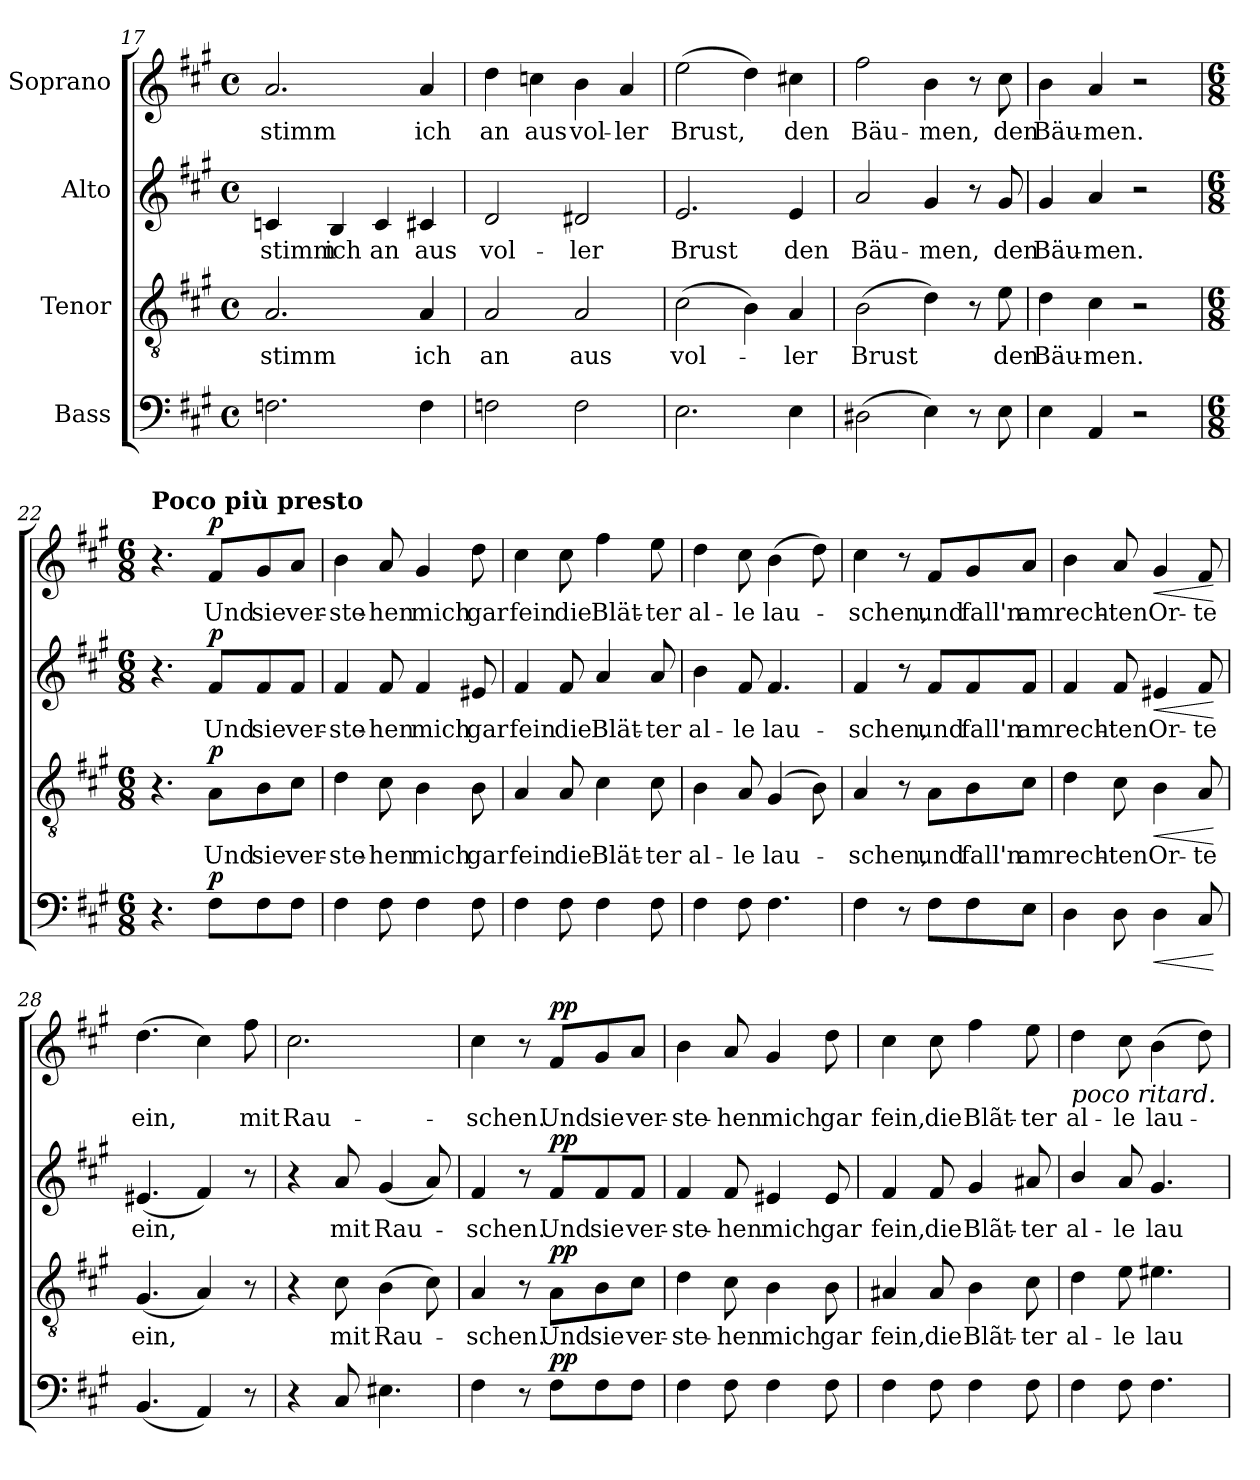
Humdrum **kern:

**kern	**dynam	**kern	**text	**dynam	**kern	**text	**dynam	**kern	**text	**dynam
*part4	*part4	*part3	*part3	*part3	*part2	*part2	*part2	*part1	*part1	*part1
*staff4	*staff4	*staff3	*staff3	*staff3	*staff2	*staff2	*staff2	*staff1	*staff1	*staff1
*I"Bass	*	*I"Tenor	*	*	*I"Alto	*	*	*I"Soprano	*	*
!!LO:LB:g=z
*clefF4	*	*clefGv2	*	*	*clefG2	*	*	*clefG2	*	*
*k[f#c#g#]	*	*k[f#c#g#]	*	*	*k[f#c#g#]	*	*	*k[f#c#g#]	*	*
*M4/4	*	*M4/4	*	*	*M4/4	*	*	*M4/4	*	*
*met(c)	*	*met(c)	*	*	*met(c)	*	*	*met(c)	*	*
=17	=17	=17	=17	=17	=17	=17	=17	=17	=17	=17
!	!	!	!LO:LY:b	!	!	!LO:LY:b	!	!	!LO:LY:b	!
2.Fn\	.	2.A/	stimm	.	4cn/	stimm	.	2.a/	stimm	.
!	!	!	!	!	!	!LO:LY:b	!	!	!	!
.	.	.	.	.	4B/	ich	.	.	.	.
!	!	!	!	!	!	!LO:LY:b	!	!	!	!
.	.	.	.	.	4c/	an	.	.	.	.
!	!	!	!LO:LY:b	!	!	!LO:LY:b	!	!	!LO:LY:b	!
4F\	.	4A/	ich	.	4c#X/	aus	.	4a/	ich	.
=18	=18	=18	=18	=18	=18	=18	=18	=18	=18	=18
!	!	!	!LO:LY:b	!	!	!LO:LY:b	!	!	!LO:LY:b	!
2Fn\	.	2A/	an	.	2d/	vol-	.	4dd\	an	.
!	!	!	!	!	!	!	!	!	!LO:LY:b	!
.	.	.	.	.	.	.	.	4ccn\	aus	.
!	!	!	!LO:LY:b	!	!	!LO:LY:b	!	!	!LO:LY:b	!
2F\	.	2A/	aus	.	2d#X/	-ler	.	4b\	vol-	.
!	!	!	!	!	!	!	!	!	!LO:LY:b	!
.	.	.	.	.	.	.	.	4a/	-ler	.
=19	=19	=19	=19	=19	=19	=19	=19	=19	=19	=19
!	!	!	!LO:LY:b	!	!	!LO:LY:b	!	!	!LO:LY:b	!
2.E\	.	(2c#\	vol-	.	2.e/	Brust	.	(2ee\	Brust,	.
.	.	4B\)	.	.	.	.	.	4dd\)	.	.
!	!	!	!LO:LY:b	!	!	!LO:LY:b	!	!	!LO:LY:b	!
4E\	.	4A/	-ler	.	4e/	den	.	4cc#X\	den	.
=20	=20	=20	=20	=20	=20	=20	=20	=20	=20	=20
!	!	!	!LO:LY:b	!	!	!LO:LY:b	!	!	!LO:LY:b	!
(2D#X\	.	(2B\	Brust	.	2a/	Bäu-	.	2ff#\	Bäu-	.
!	!	!	!	!	!	!LO:LY:b	!	!	!LO:LY:b	!
4E\)	.	4d\)	.	.	4g#/	-men,	.	4b\	-men,	.
8r	.	8r	.	.	8r	.	.	8r	.	.
!	!	!	!LO:LY:b	!	!	!LO:LY:b	!	!	!LO:LY:b	!
8E\	.	8e\	den	.	8g#/	den	.	8cc#\	den	.
=21	=21	=21	=21	=21	=21	=21	=21	=21	=21	=21
!	!	!	!LO:LY:b	!	!	!LO:LY:b	!	!	!LO:LY:b	!
4E\	.	4d\	Bäu-	.	4g#/	Bäu-	.	4b\	Bäu-	.
!	!	!	!LO:LY:b	!	!	!LO:LY:b	!	!	!LO:LY:b	!
4AA/	.	4c#\	-men.	.	4a/	-men.	.	4a/	-men.	.
2r	.	2r	.	.	2r	.	.	2r	.	.
!!LO:LB:g=z
=22	=22	=22	=22	=22	=22	=22	=22	=22	=22	=22
*M6/8	*	*M6/8	*	*	*M6/8	*	*	*M6/8	*	*
!	!	!	!	!	!	!	!	!LO:TX:a:B:t=Poco più presto	!	!
4.r	.	4.r	.	.	4.r	.	.	4.r	.	.
!	!LO:DY:a	!	!LO:LY:b	!LO:DY:a	!	!LO:LY:b	!LO:DY:a	!	!LO:LY:b	!LO:DY:a
8F#\L	p	8A\L	Und	p	8f#/L	Und	p	8f#/L	Und	p
!	!	!	!LO:LY:b	!	!	!LO:LY:b	!	!	!LO:LY:b	!
8F#\	.	8B\	sie	.	8f#/	sie	.	8g#/	sie	.
!	!	!	!LO:LY:b	!	!	!LO:LY:b	!	!	!LO:LY:b	!
8F#\J	.	8c#\J	ver-	.	8f#/J	ver-	.	8a/J	ver-	.
=23	=23	=23	=23	=23	=23	=23	=23	=23	=23	=23
!	!	!	!LO:LY:b	!	!	!LO:LY:b	!	!	!LO:LY:b	!
4F#\	.	4d\	-ste-	.	4f#/	-ste-	.	4b\	-ste-	.
!	!	!	!LO:LY:b	!	!	!LO:LY:b	!	!	!LO:LY:b	!
8F#\	.	8c#\	-hen	.	8f#/	-hen	.	8a/	-hen	.
!	!	!	!LO:LY:b	!	!	!LO:LY:b	!	!	!LO:LY:b	!
4F#\	.	4B\	mich	.	4f#/	mich	.	4g#/	mich	.
!	!	!	!LO:LY:b	!	!	!LO:LY:b	!	!	!LO:LY:b	!
8F#\	.	8B\	gar	.	8e#X/	gar	.	8dd\	gar	.
=24	=24	=24	=24	=24	=24	=24	=24	=24	=24	=24
!	!	!	!LO:LY:b	!	!	!LO:LY:b	!	!	!LO:LY:b	!
4F#\	.	4A/	fein	.	4f#/	fein	.	4cc#\	fein	.
!	!	!	!LO:LY:b	!	!	!LO:LY:b	!	!	!LO:LY:b	!
8F#\	.	8A/	die	.	8f#/	die	.	8cc#\	die	.
!	!	!	!LO:LY:b	!	!	!LO:LY:b	!	!	!LO:LY:b	!
4F#\	.	4c#\	Blät-	.	4a/	Blät-	.	4ff#\	Blät-	.
!	!	!	!LO:LY:b	!	!	!LO:LY:b	!	!	!LO:LY:b	!
8F#\	.	8c#\	-ter	.	8a/	-ter	.	8ee\	-ter	.
=25	=25	=25	=25	=25	=25	=25	=25	=25	=25	=25
!	!	!	!LO:LY:b	!	!	!LO:LY:b	!	!	!LO:LY:b	!
4F#\	.	4B\	al-	.	4b\	al-	.	4dd\	al-	.
!	!	!	!LO:LY:b	!	!	!LO:LY:b	!	!	!LO:LY:b	!
8F#\	.	8A/	-le	.	8f#/	-le	.	8cc#\	-le	.
!	!	!	!LO:LY:b	!	!	!LO:LY:b	!	!	!LO:LY:b	!
4.F#\	.	(4G#/	lau-	.	4.f#/	lau-	.	(4b\	lau-	.
.	.	8B\)	.	.	.	.	.	8dd\)	.	.
=26	=26	=26	=26	=26	=26	=26	=26	=26	=26	=26
!	!	!	!LO:LY:b	!	!	!LO:LY:b	!	!	!LO:LY:b	!
4F#\	.	4A/	-schen,	.	4f#/	-schen,	.	4cc#\	-schen,	.
8r	.	8r	.	.	8r	.	.	8r	.	.
!	!	!	!LO:LY:b	!	!	!LO:LY:b	!	!	!LO:LY:b	!
8F#\L	.	8A\L	und	.	8f#/L	und	.	8f#/L	und	.
!	!	!	!LO:LY:b	!	!	!LO:LY:b	!	!	!LO:LY:b	!
8F#\	.	8B\	fall'n	.	8f#/	fall'n	.	8g#/	fall'n	.
!	!	!	!LO:LY:b	!	!	!LO:LY:b	!	!	!LO:LY:b	!
8E\J	.	8c#\J	am	.	8f#/J	am	.	8a/J	am	.
!!LO:PB:g=z
=27	=27	=27	=27	=27	=27	=27	=27	=27	=27	=27
!	!	!	!LO:LY:b	!	!	!LO:LY:b	!	!	!LO:LY:b	!
4D\	.	4d\	rech-	.	4f#/	rech-	.	4b\	rech-	.
!	!	!	!LO:LY:b	!	!	!LO:LY:b	!	!	!LO:LY:b	!
8D\	.	8c#\	-ten	.	8f#/	-ten	.	8a/	-ten	.
!	!LO:HP:b	!	!LO:LY:b	!LO:HP:b	!	!LO:LY:b	!LO:HP:b	!	!LO:LY:b	!LO:HP:b
4D\	<	4B\	Or-	<	4e#X/	Or-	<	4g#/	Or-	<
!	!	!	!LO:LY:b	!	!	!LO:LY:b	!	!	!LO:LY:b	!
8C#/	.	8A/	-te	.	8f#/	-te	.	8f#/	-te	.
.	[	.	.	[	.	.	[	.	.	[
=28	=28	=28	=28	=28	=28	=28	=28	=28	=28	=28
!	!	!	!LO:LY:b	!	!	!LO:LY:b	!	!	!LO:LY:b	!
(4.BB/	.	(4.G#/	ein,	.	(4.e#X/	ein,	.	(4.dd\	ein,	.
4AA/)	.	4A/)	.	.	4f#/)	.	.	4cc#\)	.	.
!	!	!	!	!	!	!	!	!	!LO:LY:b	!
8r	.	8r	.	.	8r	.	.	8ff#\	mit	.
=29	=29	=29	=29	=29	=29	=29	=29	=29	=29	=29
!	!	!	!	!	!	!	!	!	!LO:LY:b	!
4r	.	4r	.	.	4r	.	.	2.cc#\	Rau-	.
!	!	!	!LO:LY:b	!	!	!LO:LY:b	!	!	!	!
8C#/	.	8c#\	mit	.	8a/	mit	.	.	.	.
!	!	!	!LO:LY:b	!	!	!LO:LY:b	!	!	!	!
4.E#X\	.	(4B\	Rau-	.	(4g#/	Rau-	.	.	.	.
.	.	8c#\)	.	.	8a/)	.	.	.	.	.
=30	=30	=30	=30	=30	=30	=30	=30	=30	=30	=30
!	!	!	!LO:LY:b	!	!	!LO:LY:b	!	!	!LO:LY:b	!
4F#\	.	4A/	-schen.	.	4f#/	-schen.	.	4cc#\	-schen.	.
8r	.	8r	.	.	8r	.	.	8r	.	.
!	!LO:DY:a	!	!LO:LY:b	!LO:DY:a	!	!LO:LY:b	!LO:DY:a	!	!LO:LY:b	!LO:DY:a
8F#\L	pp	8A\L	Und	pp	8f#/L	Und	pp	8f#/L	Und	pp
!	!	!	!LO:LY:b	!	!	!LO:LY:b	!	!	!LO:LY:b	!
8F#\	.	8B\	sie	.	8f#/	sie	.	8g#/	sie	.
!	!	!	!LO:LY:b	!	!	!LO:LY:b	!	!	!LO:LY:b	!
8F#\J	.	8c#\J	ver-	.	8f#/J	ver-	.	8a/J	ver-	.
=31	=31	=31	=31	=31	=31	=31	=31	=31	=31	=31
!	!	!	!LO:LY:b	!	!	!LO:LY:b	!	!	!LO:LY:b	!
4F#\	.	4d\	-ste-	.	4f#/	-ste-	.	4b\	-ste-	.
!	!	!	!LO:LY:b	!	!	!LO:LY:b	!	!	!LO:LY:b	!
8F#\	.	8c#\	-hen	.	8f#/	-hen	.	8a/	-hen	.
!	!	!	!LO:LY:b	!	!	!LO:LY:b	!	!	!LO:LY:b	!
4F#\	.	4B\	mich	.	4e#X/	mich	.	4g#/	mich	.
!	!	!	!LO:LY:b	!	!	!LO:LY:b	!	!	!LO:LY:b	!
8F#\	.	8B\	gar	.	8e#/	gar	.	8dd\	gar	.
!!LO:LB:g=z
=32	=32	=32	=32	=32	=32	=32	=32	=32	=32	=32
!	!	!	!LO:LY:b	!	!	!LO:LY:b	!	!	!LO:LY:b	!
4F#\	.	4A#X/	fein,	.	4f#/	fein,	.	4cc#\	fein,	.
!	!	!	!LO:LY:b	!	!	!LO:LY:b	!	!	!LO:LY:b	!
8F#\	.	8A#/	die	.	8f#/	die	.	8cc#\	die	.
!	!	!	!LO:LY:b	!	!	!LO:LY:b	!	!	!LO:LY:b	!
4F#\	.	4B\	Blãt-	.	4g#/	Blãt-	.	4ff#\	Blãt-	.
!	!	!	!LO:LY:b	!	!	!LO:LY:b	!	!	!LO:LY:b	!
8F#\	.	8c#\	-ter	.	8a#X/	-ter	.	8ee\	-ter	.
=33	=33	=33	=33	=33	=33	=33	=33	=33	=33	=33
!	!	!	!	!	!	!	!	!LO:TX:b:i:t=poco ritard.	!	!
!	!	!	!LO:LY:b	!	!	!LO:LY:b	!	!	!LO:LY:b	!
4F#\	.	4d\	al-	.	4b/	al-	.	4dd\	al-	.
!	!	!	!LO:LY:b	!	!	!LO:LY:b	!	!	!LO:LY:b	!
8F#\	.	8e\	-le	.	8a/	-le	.	8cc#\	-le	.
!	!	!	!LO:LY:b	!	!	!LO:LY:b	!	!	!LO:LY:b	!
4.F#\	.	4.e#X\	lau-	.	4.g#/	lau-	.	(4b\	lau-	.
.	.	.	.	.	.	.	.	8dd\)	.	.
=	=	=	=	=	=	=	=	=	=	=
*-	*-	*-	*-	*-	*-	*-	*-	*-	*-	*-
